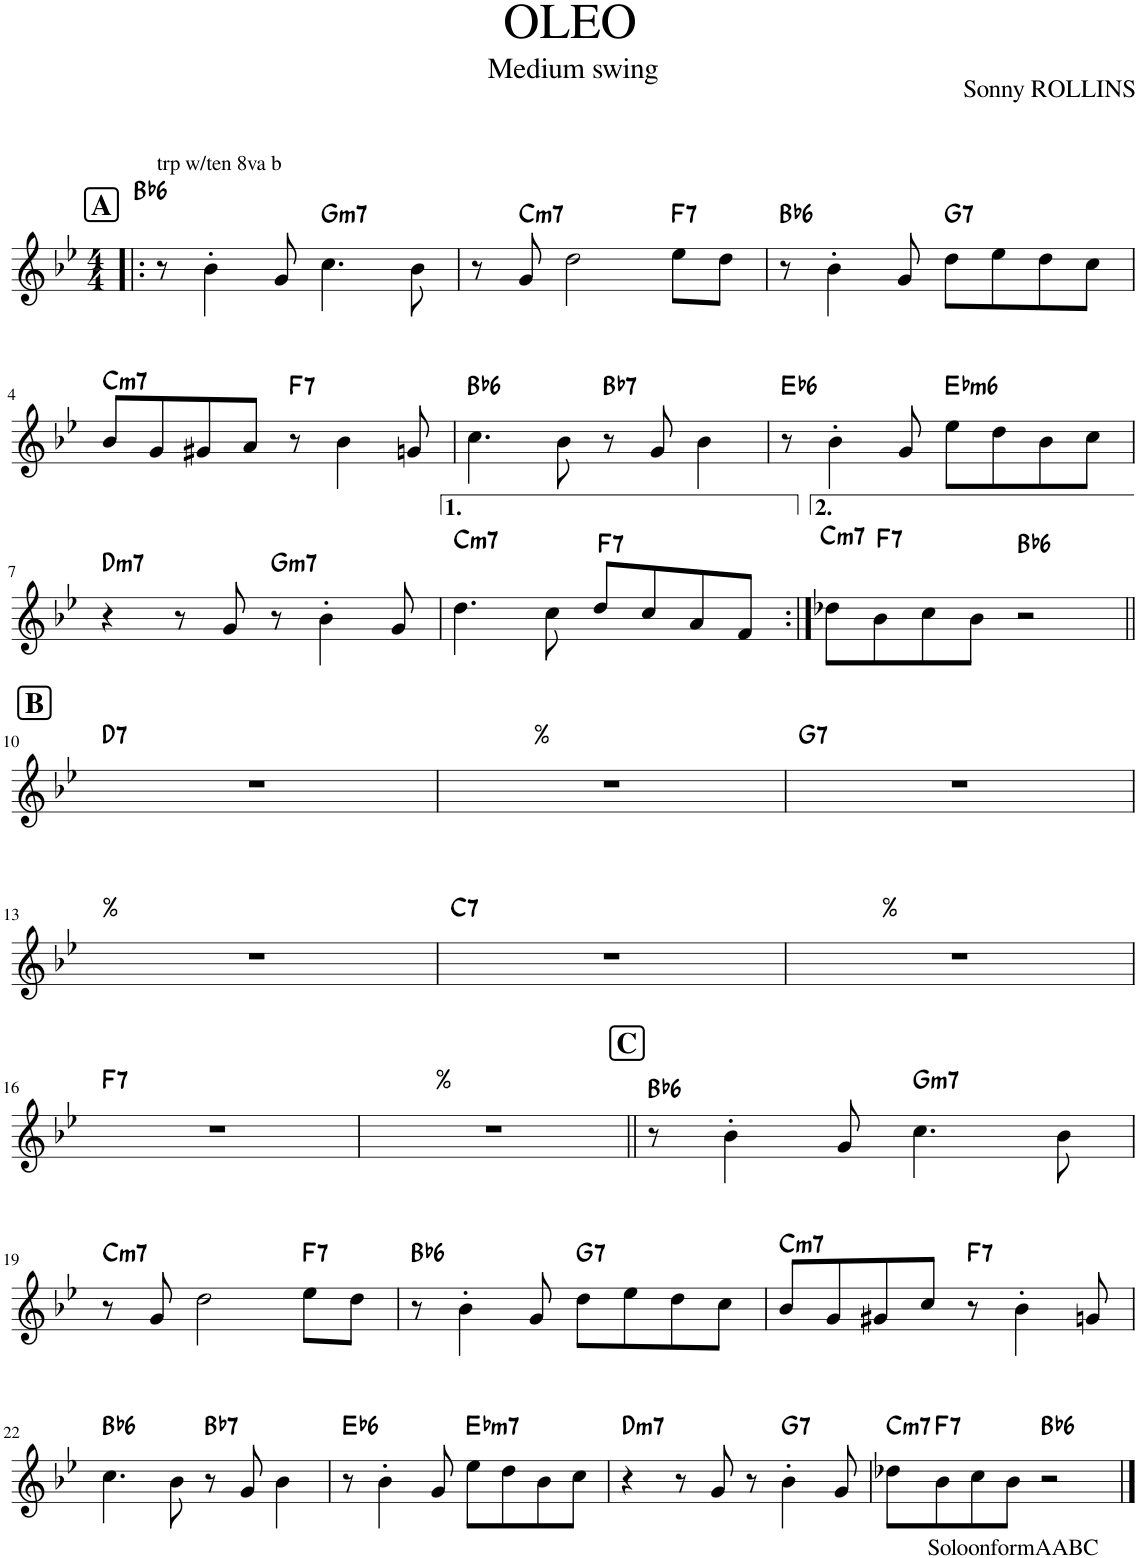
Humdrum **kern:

**kern	**text	**harte
*part1	*part1	*part1
*staff1	*staff1	*
*I"Piano	*	*
*I'Pno.	*	*
*clefG2	*	*
*k[b-e-]	*	*
*M4/4	*	*
!!LO:REH:place=s1:a:B:cj:fs=14:t=A:qo=0.5
=1!|:	=1!|:	=1!|:
!LO:TX:a:t=trp w/ten 8va b	!	!LO:H:kt=6
8r	.	Bb:maj6
4b-'\	.	.
8g/	.	.
!	!	!LO:H:kt=m7
4.cc\	.	G:min7
8b-\	.	.
=2	=2	=2
8r	.	.
!	!	!LO:H:kt=m7
8g/	.	C:min7
2dd\	.	.
!	!	!LO:H:kt=7
8ee-\L	.	F:7
8dd\J	.	.
=3	=3	=3
!	!	!LO:H:kt=6
8r	.	Bb:maj6
4b-'\	.	.
8g/	.	.
!	!	!LO:H:kt=7
8dd\L	.	G:7
8ee-\	.	.
8dd\	.	.
8cc\J	.	.
!!LO:LB:g=z
=4	=4	=4
!	!	!LO:H:kt=m7
8b-/L	.	C:min7
8g/	.	.
8g#X/	.	.
8a/J	.	.
!	!	!LO:H:kt=7
8r	.	F:7
4b-\	.	.
8gn/	.	.
=5	=5	=5
!	!	!LO:H:kt=6
4.cc\	.	Bb:maj6
8b-\	.	.
!	!	!LO:H:kt=7
8r	.	Bb:7
8g/	.	.
4b-\	.	.
=6	=6	=6
!	!	!LO:H:kt=6
8r	.	Eb:maj6
4b-'\	.	.
8g/	.	.
!	!	!LO:H:kt=m6
8ee-\L	.	Eb:min6
8dd\	.	.
8b-\	.	.
8cc\J	.	.
!!LO:LB:g=z
=7	=7	=7
!	!	!LO:H:kt=m7
4r	.	D:min7
8r	.	.
8g/	.	.
!	!	!LO:H:kt=m7
8r	.	G:min7
4b-'\	.	.
8g/	.	.
=8	=8	=8
!	!	!LO:H:kt=m7
4.dd\	.	C:min7
8cc\	.	.
!	!	!LO:H:kt=7
8dd/L	.	F:7
8cc/	.	.
8a/	.	.
8f/J	.	.
=9:|!	=9:|!	=9:|!
!	!	!LO:H:kt=m7
8dd-X\L	.	C:min7
!	!	!LO:H:kt=7
8b-\	.	F:7
8cc\	.	.
8b-\J	.	.
!	!	!LO:H:kt=6
2r	.	Bb:maj6
!!LO:LB:g=z
!!LO:REH:place=s1:a:B:cj:fs=14:t=B
=10||	=10||	=10||
!	!	!LO:H:kt=7
1r	.	D:7
=11	=11	=11
!	!	!LO:H:kt=%
1r	.	N
=12	=12	=12
!	!	!LO:H:kt=7
1r	.	G:7
!!LO:LB:g=z
=13	=13	=13
!	!	!LO:H:kt=%
1r	.	N
=14	=14	=14
!	!	!LO:H:kt=7
1r	.	C:7
=15	=15	=15
!	!	!LO:H:kt=%
1r	.	N
!!LO:LB:g=z
=16	=16	=16
!	!	!LO:H:kt=7
1r	.	F:7
=17	=17	=17
!	!	!LO:H:kt=%
1r	.	N
!!LO:REH:place=s1:a:B:cj:fs=14:t=C
=18||	=18||	=18||
!	!	!LO:H:kt=6
8r	.	Bb:maj6
4b-'\	.	.
8g/	.	.
!	!	!LO:H:kt=m7
4.cc\	.	G:min7
8b-\	.	.
!!LO:LB:g=z
=19	=19	=19
!	!	!LO:H:kt=m7
8r	.	C:min7
8g/	.	.
2dd\	.	.
!	!	!LO:H:kt=7
8ee-\L	.	F:7
8dd\J	.	.
=20	=20	=20
!	!	!LO:H:kt=6
8r	.	Bb:maj6
4b-'\	.	.
8g/	.	.
!	!	!LO:H:kt=7
8dd\L	.	G:7
8ee-\	.	.
8dd\	.	.
8cc\J	.	.
=21	=21	=21
!	!	!LO:H:kt=m7
8b-/L	.	C:min7
8g/	.	.
8g#X/	.	.
8cc/J	.	.
!	!	!LO:H:kt=7
8r	.	F:7
4b-'\	.	.
8gn/	.	.
!!LO:LB:g=z
=22	=22	=22
!	!	!LO:H:kt=6
4.cc\	.	Bb:maj6
8b-\	.	.
!	!	!LO:H:kt=7
8r	.	Bb:7
8g/	.	.
4b-\	.	.
=23	=23	=23
!	!	!LO:H:kt=6
8r	.	Eb:maj6
4b-'\	.	.
8g/	.	.
!	!	!LO:H:kt=m7
8ee-\L	.	Eb:min7
8dd\	.	.
8b-\	.	.
8cc\J	.	.
=24	=24	=24
!	!	!LO:H:kt=m7
4r	.	D:min7
8r	.	.
8g/	.	.
8r	.	.
!	!	!LO:H:kt=7
4b-'\	.	G:7
8g/	.	.
=25	=25	=25
!	!	!LO:H:kt=m7
8dd-X\L	.	C:min7
!	!	!LO:H:kt=7
8b-\	.	F:7
8cc\	.	.
!	!LO:LY:b	!
8b-\J	SoloonformAABC	.
!	!	!LO:H:kt=6
2r	.	Bb:maj6
==	==	==
*-	*-	*-
